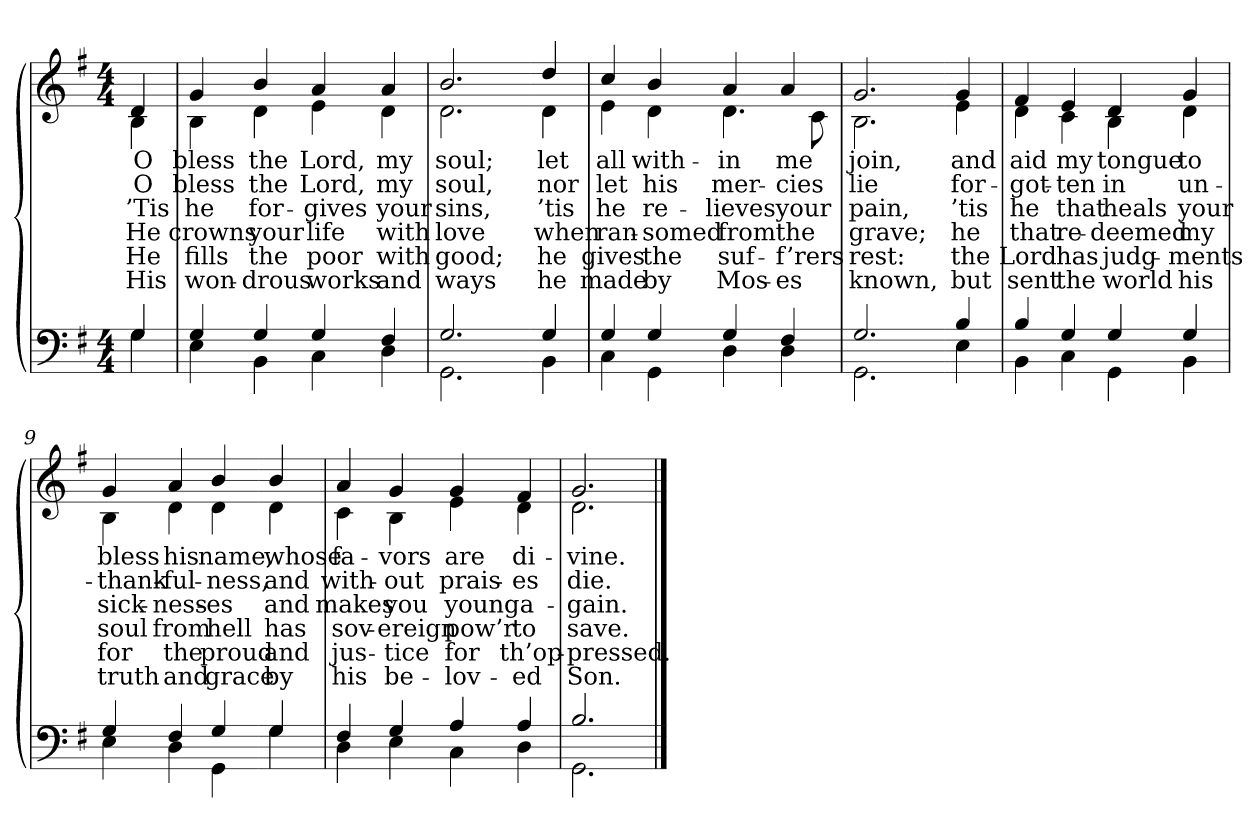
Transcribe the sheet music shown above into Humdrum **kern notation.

**kern	**kern	**text	**text	**text	**text	**text	**text
*part2	*part1	*part1	*part1	*part1	*part1	*part1	*part1
*staff2	*staff1	*staff1	*staff1	*staff1	*staff1	*staff1	*staff1
*clefF4	*clefG2	*	*	*	*	*	*
*k[f#]	*k[f#]	*	*	*	*	*	*
*M4/4	*M4/4	*	*	*	*	*	*
=1	=1	=1	=1	=1	=1	=1	=1
*^	*	*	*	*	*	*	*
!	!	!LO:TX:b:i:t=Verse	!	!	!	!	!	!
!	!	!	!LO:LY:b	!LO:LY:b	!LO:LY:b	!LO:LY:b	!LO:LY:b	!LO:LY:b
*	*	*^	*	*	*	*	*	*
4G/	4G\	4d/	4B\	O	O	’Tis	He	He	His
=2	=2	=2	=2	=2	=2	=2	=2	=2	=2
!	!	!	!	!LO:LY:b	!LO:LY:b	!LO:LY:b	!LO:LY:b	!LO:LY:b	!LO:LY:b
4G/	4E\	4g/	4B\	bless	bless	he	crowns	fills	won-
!	!	!	!	!LO:LY:b	!LO:LY:b	!LO:LY:b	!LO:LY:b	!LO:LY:b	!LO:LY:b
4G/	4BB\	4b/	4d\	the	the	for-	your	the	-drous
!	!	!	!	!LO:LY:b	!LO:LY:b	!LO:LY:b	!LO:LY:b	!LO:LY:b	!LO:LY:b
4G/	4C\	4a/	4e\	Lord,	Lord,	-gives	life	poor	works
!	!	!	!	!LO:LY:b	!LO:LY:b	!LO:LY:b	!LO:LY:b	!LO:LY:b	!LO:LY:b
4F#/	4D\	4a/	4d\	my	my	your	with	with	and
=3	=3	=3	=3	=3	=3	=3	=3	=3	=3
!	!	!	!	!LO:LY:b	!LO:LY:b	!LO:LY:b	!LO:LY:b	!LO:LY:b	!LO:LY:b
2.G/	2.GG\	2.b/	2.d\	soul;	soul,	sins,	love	good;	ways
!!LO:LB:g=z	!!
=4-	=4-	=4-	=4-	=4-	=4-	=4-	=4-	=4-	=4-
!	!	!	!	!LO:LY:b	!LO:LY:b	!LO:LY:b	!LO:LY:b	!LO:LY:b	!LO:LY:b
4G/	4BB\	4dd/	4d\	let	nor	’tis	when	he	he
=5	=5	=5	=5	=5	=5	=5	=5	=5	=5
!	!	!	!	!LO:LY:b	!LO:LY:b	!LO:LY:b	!LO:LY:b	!LO:LY:b	!LO:LY:b
4G/	4C\	4cc/	4e\	all	let	he	ran-	gives	made
!	!	!	!	!LO:LY:b	!LO:LY:b	!LO:LY:b	!LO:LY:b	!LO:LY:b	!LO:LY:b
4G/	4GG\	4b/	4d\	with-	his	re-	-somed	the	by
!	!	!	!	!LO:LY:b	!LO:LY:b	!LO:LY:b	!LO:LY:b	!LO:LY:b	!LO:LY:b
4G/	4D\	4a/	4.d\	-in	mer-	-lieves	from	suf-	Mos-
!	!	!	!	!LO:LY:b	!LO:LY:b	!LO:LY:b	!LO:LY:b	!LO:LY:b	!LO:LY:b
4F#/	4D\	4a/	.	me	-cies	your	the	-f’rers	-es
.	.	.	8c\	.	.	.	.	.	.
=6	=6	=6	=6	=6	=6	=6	=6	=6	=6
!	!	!	!	!LO:LY:b	!LO:LY:b	!LO:LY:b	!LO:LY:b	!LO:LY:b	!LO:LY:b
2.G/	2.GG\	2.g/	2.B\	join,	lie	pain,	grave;	rest:	known,
!!LO:LB:g=z	!!
=7-	=7-	=7-	=7-	=7-	=7-	=7-	=7-	=7-	=7-
!	!	!	!	!LO:LY:b	!LO:LY:b	!LO:LY:b	!LO:LY:b	!LO:LY:b	!LO:LY:b
4B/	4E\	4g/	4e\	and	for-	’tis	he	the	but
=8	=8	=8	=8	=8	=8	=8	=8	=8	=8
!	!	!	!	!LO:LY:b	!LO:LY:b	!LO:LY:b	!LO:LY:b	!LO:LY:b	!LO:LY:b
4B/	4BB\	4f#/	4d\	aid	-got-	he	that	Lord	sent
!	!	!	!	!LO:LY:b	!LO:LY:b	!LO:LY:b	!LO:LY:b	!LO:LY:b	!LO:LY:b
4G/	4C\	4e/	4c\	my	-ten	that	re-	has	the
!	!	!	!	!LO:LY:b	!LO:LY:b	!LO:LY:b	!LO:LY:b	!LO:LY:b	!LO:LY:b
4G/	4GG\	4d/	4B\	tongue	in	heals	-deemed	judg-	world
!	!	!	!	!LO:LY:b	!LO:LY:b	!LO:LY:b	!LO:LY:b	!LO:LY:b	!LO:LY:b
4G/	4BB\	4g/	4d\	to	un-	your	my	-ments	his
=9	=9	=9	=9	=9	=9	=9	=9	=9	=9
!	!	!	!	!LO:LY:b	!LO:LY:b	!LO:LY:b	!LO:LY:b	!LO:LY:b	!LO:LY:b
4G/	4E\	4g/	4B\	bless	-thank-	sick-	soul	for	truth
!	!	!	!	!LO:LY:b	!LO:LY:b	!LO:LY:b	!LO:LY:b	!LO:LY:b	!LO:LY:b
4F#/	4D\	4a/	4d\	his	-ful-	-ness-	from	the	and
!	!	!	!	!LO:LY:b	!LO:LY:b	!LO:LY:b	!LO:LY:b	!LO:LY:b	!LO:LY:b
4G/	4GG\	4b/	4d\	name,	-ness,	-es	hell	proud	grace
!!LO:LB:g=z	!!
=10-	=10-	=10-	=10-	=10-	=10-	=10-	=10-	=10-	=10-
!	!	!	!	!LO:LY:b	!LO:LY:b	!LO:LY:b	!LO:LY:b	!LO:LY:b	!LO:LY:b
4G/	4G\	4b/	4d\	whose	and	and	has	and	by
=11	=11	=11	=11	=11	=11	=11	=11	=11	=11
!	!	!	!	!LO:LY:b	!LO:LY:b	!LO:LY:b	!LO:LY:b	!LO:LY:b	!LO:LY:b
4F#/	4D\	4a/	4c\	fa-	with-	makes	sov-	jus-	his
!	!	!	!	!LO:LY:b	!LO:LY:b	!LO:LY:b	!LO:LY:b	!LO:LY:b	!LO:LY:b
4G/	4E\	4g/	4B\	-vors	-out	you	-ereign	-tice	be-
!	!	!	!	!LO:LY:b	!LO:LY:b	!LO:LY:b	!LO:LY:b	!LO:LY:b	!LO:LY:b
4A/	4C\	4g/	4e\	are	prais-	young	pow’r	for	-lov-
!	!	!	!	!LO:LY:b	!LO:LY:b	!LO:LY:b	!LO:LY:b	!LO:LY:b	!LO:LY:b
4A/	4D\	4f#/	4d\	di-	-es	a-	to	th’op-	-ed
=12	=12	=12	=12	=12	=12	=12	=12	=12	=12
!	!	!	!	!LO:LY:b	!LO:LY:b	!LO:LY:b	!LO:LY:b	!LO:LY:b	!LO:LY:b
2.B/	2.GG\	2.g/	2.d\	-vine.	die.	-gain.	save.	-pressed.	Son.
*v	*v	*	*	*	*	*	*	*	*
*	*v	*v	*	*	*	*	*	*
==	==	==	==	==	==	==	==
*-	*-	*-	*-	*-	*-	*-	*-
